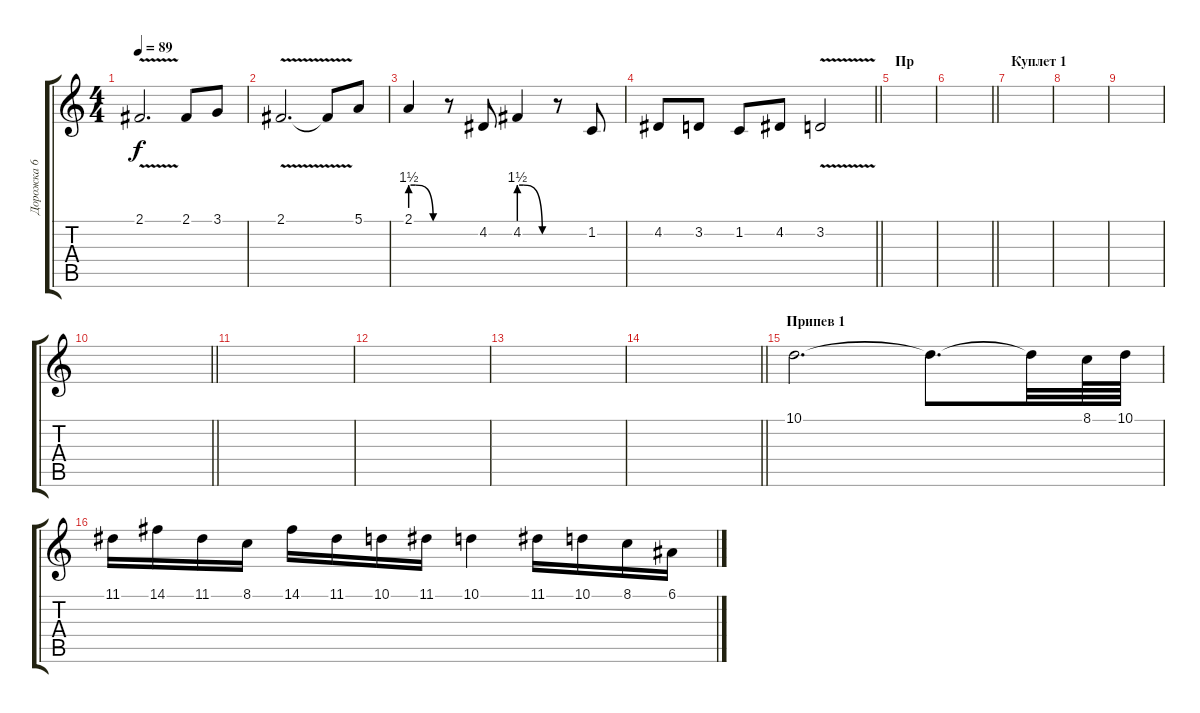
\track ("Дорожка 6" "Дорожка 6") {instrument stringensemble1}
\staff {score tabs}
\tuning (E4 B3 G3 D3 A2 E2) {hide}
\ts (4 4)
\tempo 89
\clef g2
\ks c
2.1{v}.2{d dy f} 2.1.8 3.1.8 |
2.1{v}.2{d} 2.1{t}.8 5.1.8 |
2.1{be (custom 0 6 10 6 45 0 60 0)}.4 r.8 4.2.8 4.2{be (custom 0 6 9 6 46 0 60 0)}.4 r.8 1.2.8 |
\barLineRight lightlight
4.2.8 3.2.8 1.2.8 4.2.8 3.2{v}.2 |
\section ("" "Пр")
|
\barLineRight lightlight
|
\section ("" "Куплет 1")
|
|
|
\barLineRight lightlight
|
|
|
|
\barLineRight lightlight
|
\section ("" "Припев 1")
10.1.2{d volume 13} 10.1{t}.8{d} 10.1{t}.32 8.1.64 10.1.64 |
11.1.16 14.1.16 11.1.16 8.1.16 14.1.16 11.1.16 10.1.16 11.1.16 10.1.4 11.1.16 10.1.16 8.1.16 6.1.16
